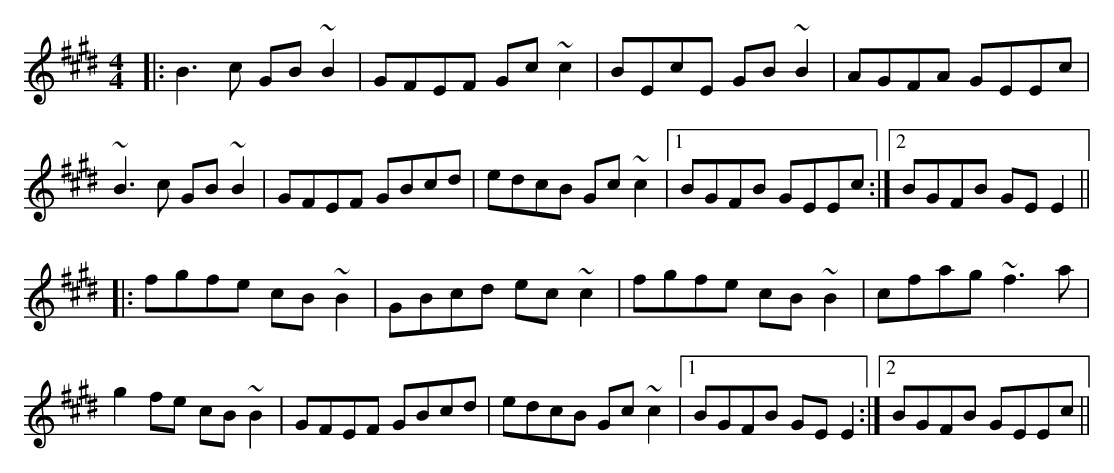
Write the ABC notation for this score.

X:1
M:4/4
K:E
|:B3c GB~B2|GFEF Gc~c2|BEcE GB~B2|AGFA GEEc|
~B3c GB~B2|GFEF GBcd|edcB Gc~c2|1 BGFB GEEc:|2 BGFB GEE2||
|:fgfe cB~B2|GBcd ec~c2|fgfe cB~B2|cfag ~f3a|
g2fe cB~B2|GFEF GBcd|edcB Gc~c2|1 BGFB GEE2:|2 BGFB GEEc||
